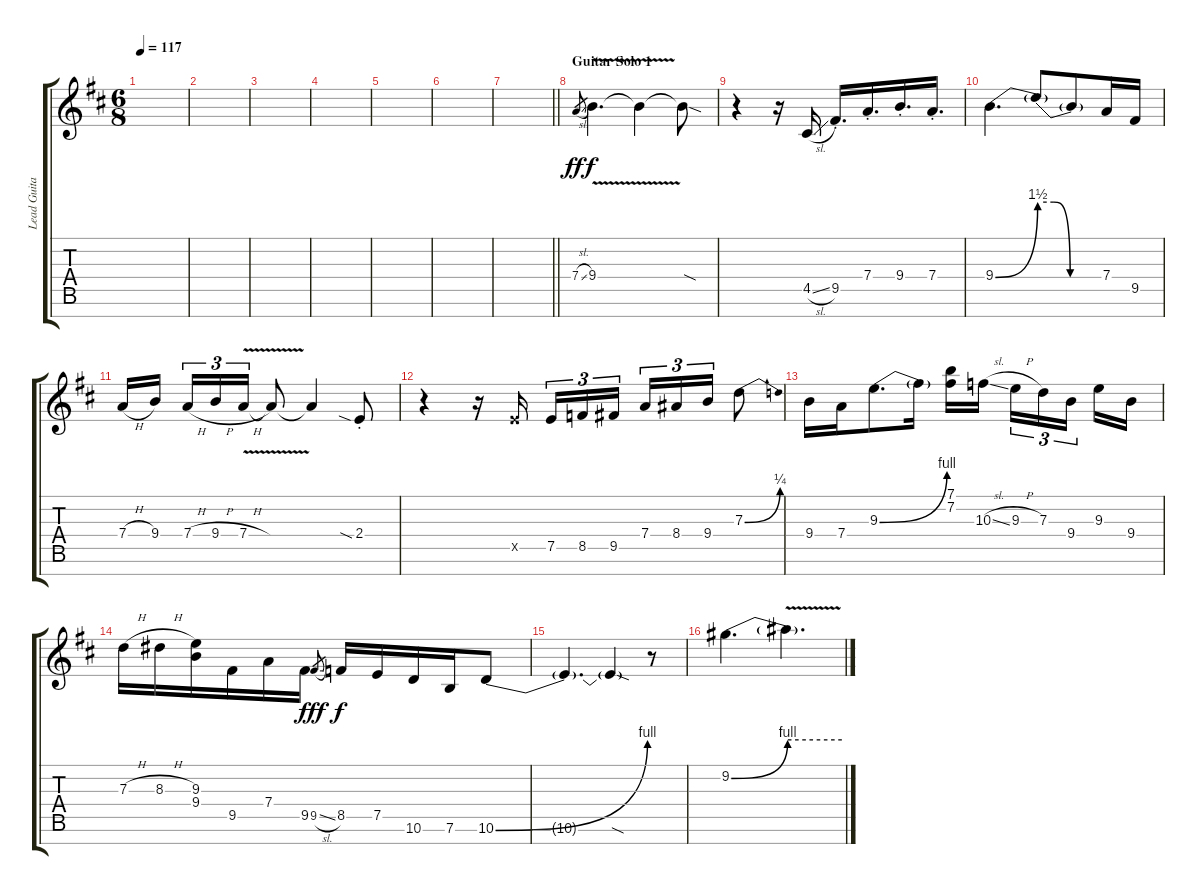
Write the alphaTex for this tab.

\track ("Lead Guitar 1" "Lead Guita") {instrument overdrivenguitar}
\staff {score tabs}
\tuning (E4 B3 G3 D3 A2 E2 B1) {hide}
\ts (6 8)
\tempo 117
\clef g2
\ks d
|
|
|
|
|
|
\barLineRight lightlight
|
\section ("" "Guitar Solo 1")
7.4{sl}.8{gr dy ff} 9.4{v}.4{d dy f volume 16 instrument overdrivenguitar} 9.4{t}.4 9.4{sod t}.8 |
r.4 r.16 4.5{sl}.16 9.5{st}.16{d} 7.4{st}.16{d} 9.4{st}.16{d} 7.4{st}.16{d} |
9.4{be (bend 0 0 60 6)}.4{d} 9.4{be (custom 0 6 15 6 30 0 60 0) t}.8 9.4{t}.8 7.4.16 9.5.16 |
7.4{h}.16 9.4.16{beam splitsecondary} 7.4{h}.16{tu (3 2)} 9.4{h}.16{tu (3 2)} 7.4{v h}.16{tu (3 2)} 7.4{t}.8 7.4{t}.4 2.4{sia st}.8 |
r.4 r.16 7.5{x}.16 7.5.16{tu (3 2)} 8.5.16{tu (3 2)} 9.5.16{tu (3 2) beam splitsecondary} 7.4.16{tu (3 2)} 8.4.16{tu (3 2)} 9.4.16{tu (3 2)} 7.3{be (bend 0 0 60 1)}.8 |
9.4.16 7.4.16 9.3{be (bend 0 0 60 4)}.8{d} 9.3{t}.16 (7.1 7.2).16 10.3{sl}.16{beam splitsecondary} 9.3{h}.16{tu (3 2)} 7.3.16{tu (3 2)} 9.4.16{tu (3 2) beam splitsecondary} 9.3.16 9.4.16 |
7.3{h}.16 8.3{h}.16 (9.3 9.4).16 9.5.16 7.4.16 9.5.16 9.5{sl}.8{gr dy fff} 8.5.16{dy f} 7.5.16 10.6.16 7.6.16 10.6{be (bend 0 0 60 4)}.8 |
10.6{t}.4{d} 10.6{sod t}.4 r.8 |
9.2{be (bend 0 0 60 4)}.4{d} 9.2{be (hold 0 4 60 4) v t}.4{d}
